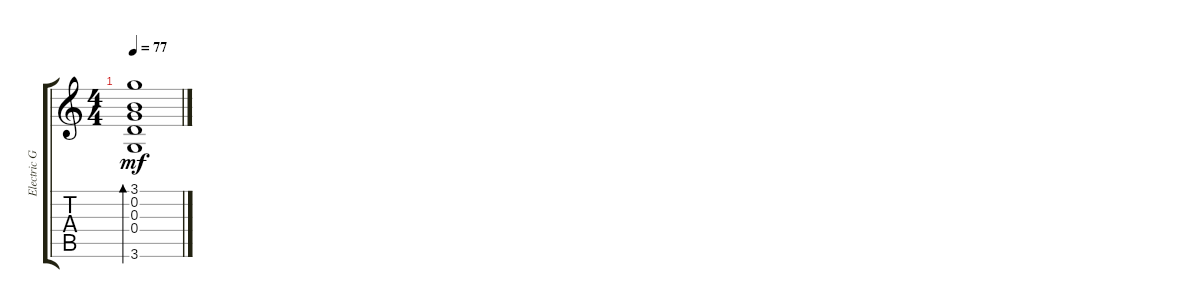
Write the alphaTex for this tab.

\track ("Electric Guitar 1" "Electric G") {instrument electricguitarjazz}
\staff {score tabs}
\tuning (E4 B3 G3 D3 A2 E2) {hide}
\ts (4 4)
\tempo 77
\clef g2
\ks c
(3.1 0.2 0.3 0.4 3.6).1{bd 120 dy mf}
